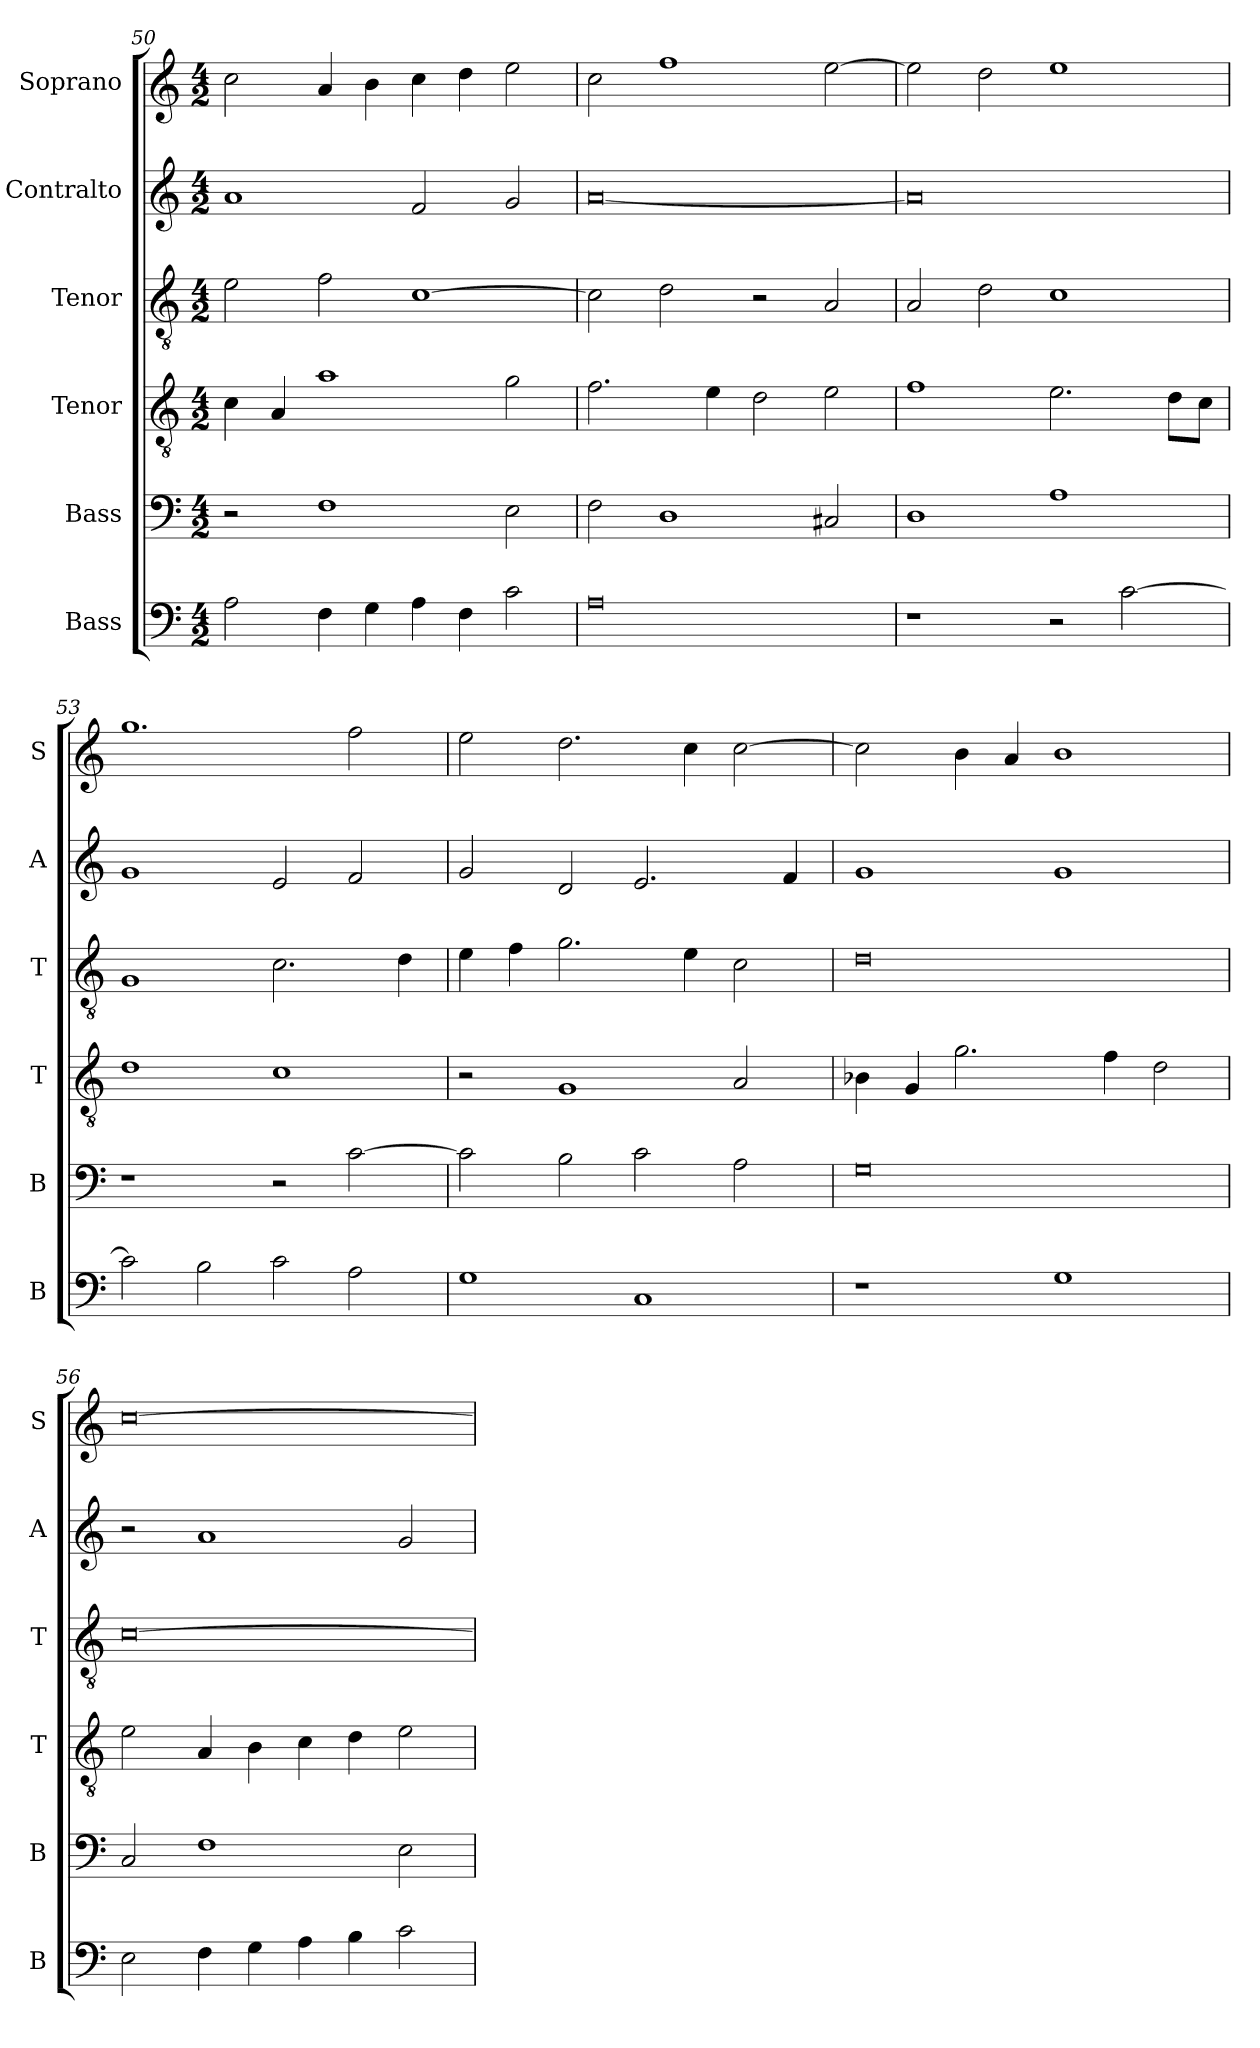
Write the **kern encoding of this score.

**kern	**kern	**kern	**kern	**kern	**kern
*part6	*part5	*part4	*part3	*part2	*part1
*staff6	*staff5	*staff4	*staff3	*staff2	*staff1
*I"Bass	*I"Bass	*I"Tenor	*I"Tenor	*I"Contralto	*I"Soprano
*I'B	*I'B	*I'T	*I'T	*I'A	*I'S
*clefF4	*clefF4	*clefGv2	*clefGv2	*clefG2	*clefG2
*k[]	*k[]	*k[]	*k[]	*k[]	*k[]
*C:ion	*C:ion	*C:ion	*C:ion	*C:ion	*C:ion
*M4/2	*M4/2	*M4/2	*M4/2	*M4/2	*M4/2
=50	=50	=50	=50	=50	=50
2A	2r	4c	2e	1a	2cc
.	.	4A	.	.	.
4F	1F	1a	2f	.	4a
4G	.	.	.	.	4b
4A	.	.	[1c	2f	4cc
4F	.	.	.	.	4dd
2c	2E	2g	.	2g	2ee
=51	=51	=51	=51	=51	=51
0A	2F	2.f	2c]	[0a	2cc
.	1D	.	2d	.	1ff
.	.	4e	.	.	.
.	.	2d	2r	.	.
.	2C#X	2e	2A	.	[2ee
=52	=52	=52	=52	=52	=52
1r	1D	1f	2A	0a]	2ee]
.	.	.	2d	.	2dd
2r	1A	2.e	1c	.	1ee
[2c	.	.	.	.	.
.	.	8d\L	.	.	.
.	.	8c\J	.	.	.
=53	=53	=53	=53	=53	=53
2c]	1r	1d	1G	1g	1.gg
2B	.	.	.	.	.
2c	2r	1c	2.c	2e	.
2A	[2c	.	.	2f	2ff
.	.	.	4d	.	.
=54	=54	=54	=54	=54	=54
1G	2c]	2r	4e	2g	2ee
.	.	.	4f	.	.
.	2B	1G	2.g	2d	2.dd
1C	2c	.	.	2.e	.
.	.	.	4e	.	4cc
.	2A	2A	2c	.	[2cc
.	.	.	.	4f	.
=55	=55	=55	=55	=55	=55
1r	0G	4B-X	0d	1g	2cc]
.	.	4G	.	.	.
.	.	2.g	.	.	4b
.	.	.	.	.	4a
1G	.	.	.	1g	1b
.	.	4f	.	.	.
.	.	2d	.	.	.
=56	=56	=56	=56	=56	=56
2E	2C	2e	[0c	2r	[0cc
4F	1F	4A	.	1a	.
4G	.	4B	.	.	.
4A	.	4c	.	.	.
4B	.	4d	.	.	.
2c	2E	2e	.	2g	.
=	=	=	=	=	=
*-	*-	*-	*-	*-	*-
